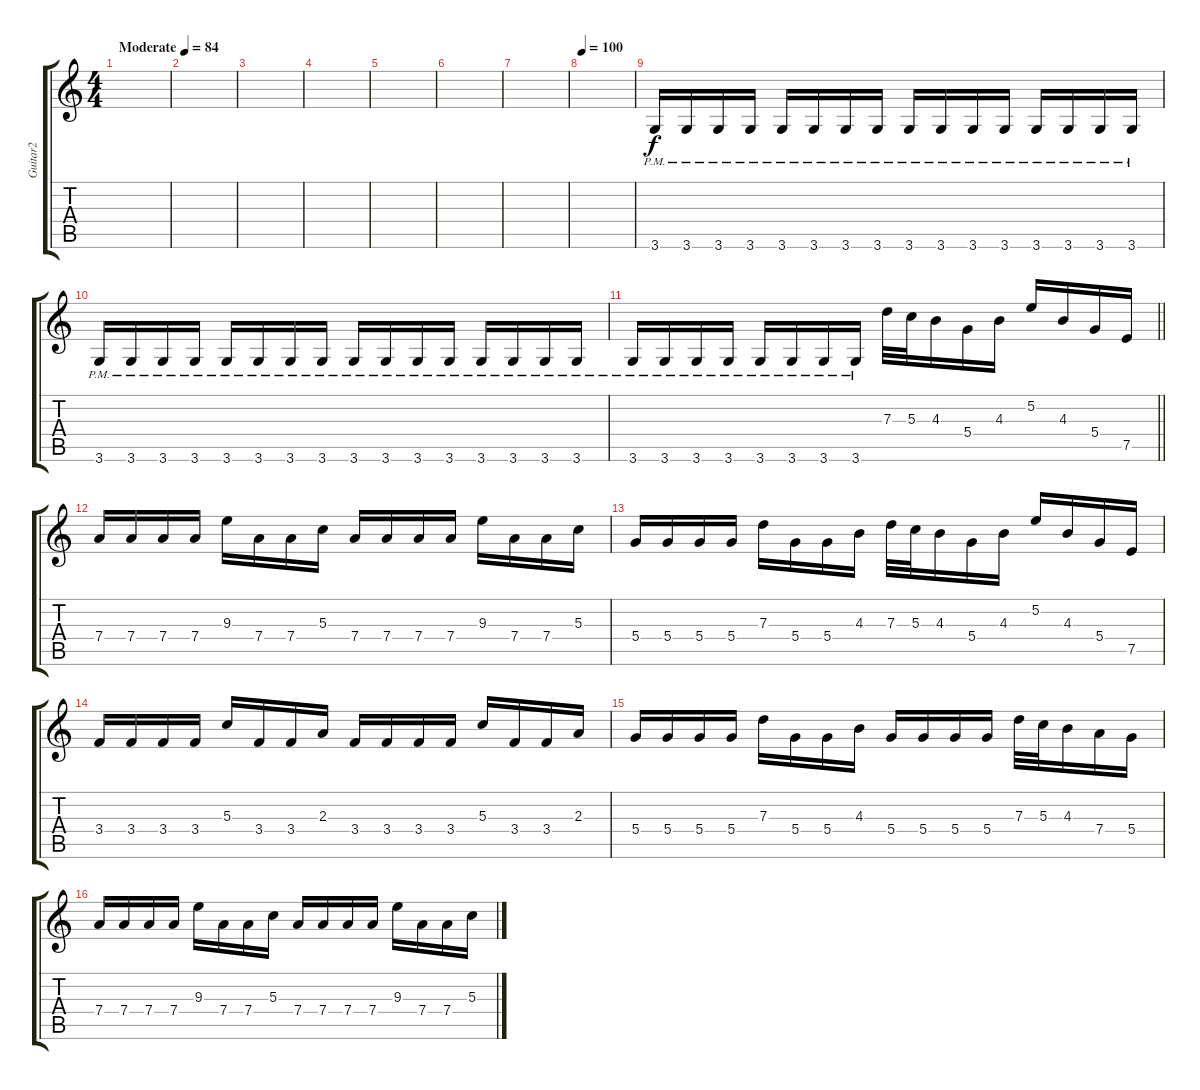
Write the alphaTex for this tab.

\track ("Guitar2" "Guitar2") {instrument distortionguitar}
\staff {score tabs}
\tuning (E4 B3 G3 D3 A2 E2) {hide}
\ts (4 4)
\tempo (84 "Moderate")
\clef g2
\ks c
|
|
|
|
|
|
|
\tempo 100
|
3.6{pm}.16 3.6{pm}.16 3.6{pm}.16 3.6{pm}.16 3.6{pm}.16 3.6{pm}.16 3.6{pm}.16 3.6{pm}.16 3.6{pm}.16 3.6{pm}.16 3.6{pm}.16 3.6{pm}.16 3.6{pm}.16 3.6{pm}.16 3.6{pm}.16 3.6{pm}.16 |
3.6{pm}.16 3.6{pm}.16 3.6{pm}.16 3.6{pm}.16 3.6{pm}.16 3.6{pm}.16 3.6{pm}.16 3.6{pm}.16 3.6{pm}.16 3.6{pm}.16 3.6{pm}.16 3.6{pm}.16 3.6{pm}.16 3.6{pm}.16 3.6{pm}.16 3.6{pm}.16 |
\barLineRight lightlight
3.6{pm}.16 3.6{pm}.16 3.6{pm}.16 3.6{pm}.16 3.6{pm}.16 3.6{pm}.16 3.6{pm}.16 3.6{pm}.16 7.3.32 5.3.32 4.3.16 5.4.16 4.3.16 5.2.16 4.3.16 5.4.16 7.5.16 |
7.4.16 7.4.16 7.4.16 7.4.16 9.3.16 7.4.16 7.4.16 5.3.16 7.4.16 7.4.16 7.4.16 7.4.16 9.3.16 7.4.16 7.4.16 5.3.16 |
5.4.16 5.4.16 5.4.16 5.4.16 7.3.16 5.4.16 5.4.16 4.3.16 7.3.32 5.3.32 4.3.16 5.4.16 4.3.16 5.2.16 4.3.16 5.4.16 7.5.16 |
3.4.16 3.4.16 3.4.16 3.4.16 5.3.16 3.4.16 3.4.16 2.3.16 3.4.16 3.4.16 3.4.16 3.4.16 5.3.16 3.4.16 3.4.16 2.3.16 |
5.4.16 5.4.16 5.4.16 5.4.16 7.3.16 5.4.16 5.4.16 4.3.16 5.4.16 5.4.16 5.4.16 5.4.16 7.3.32 5.3.32 4.3.16 7.4.16 5.4.16 |
7.4.16 7.4.16 7.4.16 7.4.16 9.3.16 7.4.16 7.4.16 5.3.16 7.4.16 7.4.16 7.4.16 7.4.16 9.3.16 7.4.16 7.4.16 5.3.16
